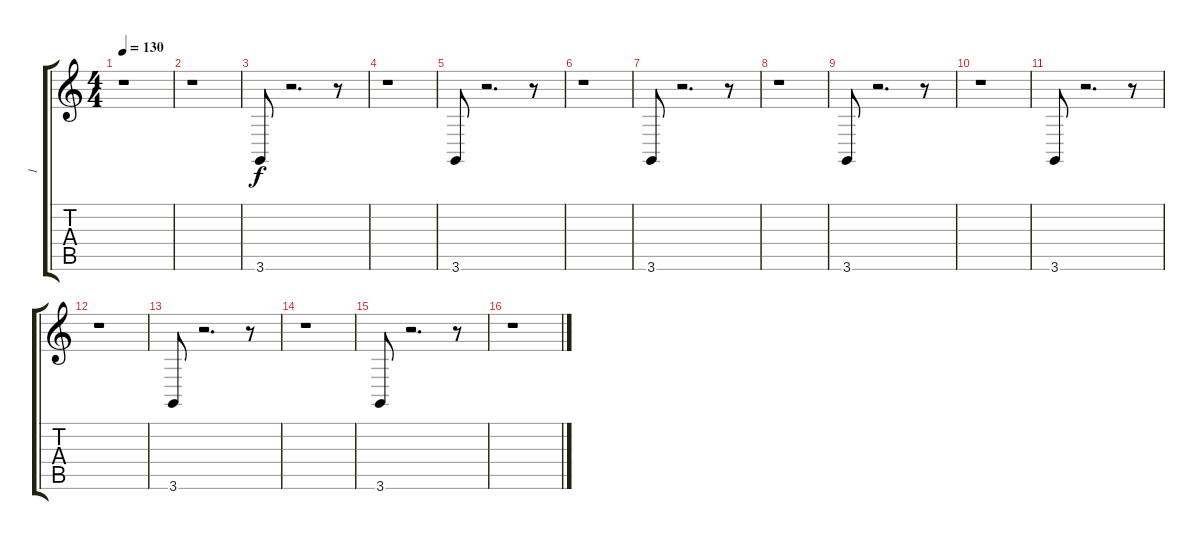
\track ("1" "1") {instrument lead2sawtooth}
\staff {score tabs}
\tuning (E4 B3 G3 D3 A2 E2) {hide}
\ts (4 4)
\tempo 130
\clef g2
\ks c
r.1{dy f instrument lead2sawtooth} |
r.1 |
3.6.8 r.2{d} r.8 |
r.1 |
3.6.8 r.2{d} r.8 |
r.1 |
3.6.8 r.2{d} r.8 |
r.1 |
3.6.8 r.2{d} r.8 |
r.1 |
3.6.8 r.2{d} r.8 |
r.1 |
3.6.8 r.2{d} r.8 |
r.1 |
3.6.8 r.2{d} r.8 |
r.1
